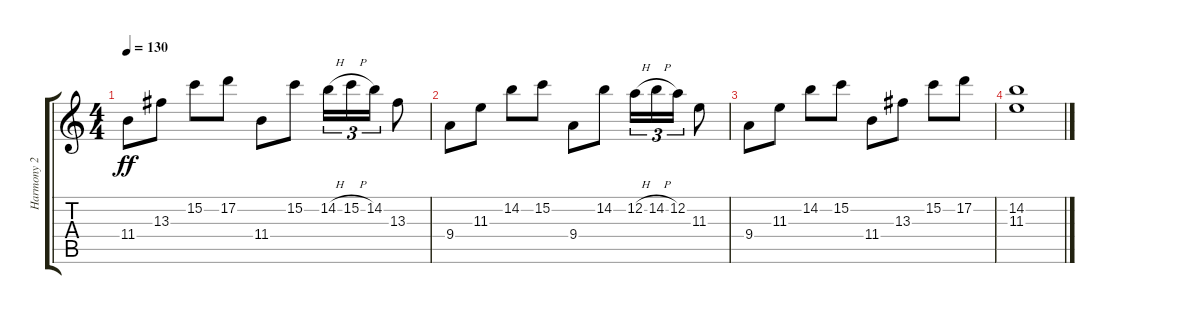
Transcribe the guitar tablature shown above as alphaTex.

\track ("Harmony 2" "Harmony 2") {instrument overdrivenguitar}
\staff {score tabs}
\tuning (D4 A3 F3 C3 G2 C2) {hide}
\ts (4 4)
\tempo 130
\clef g2
\ks aminor
11.4.8{dy ff} 13.3.8 15.2.8 17.2.8 11.4.8 15.2.8 14.2{h}.16{tu (3 2)} 15.2{h}.16{tu (3 2)} 14.2.16{tu (3 2)} 13.3.8 |
9.4.8 11.3.8 14.2.8 15.2.8 9.4.8 14.2.8 12.2{h}.16{tu (3 2)} 14.2{h}.16{tu (3 2)} 12.2.16{tu (3 2)} 11.3.8 |
9.4.8 11.3.8 14.2.8 15.2.8 11.4.8 13.3.8 15.2.8 17.2.8 |
(14.2 11.3).1
